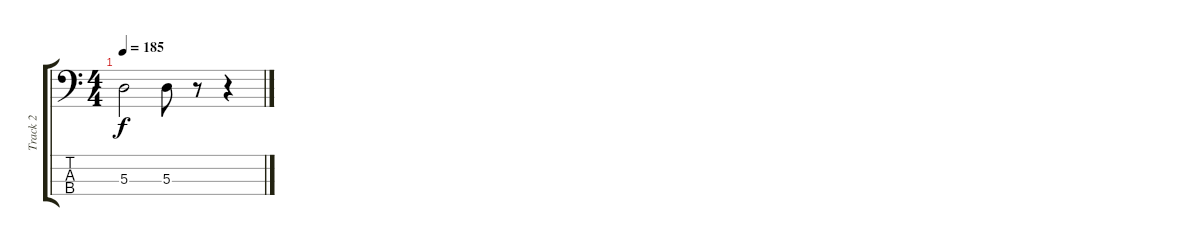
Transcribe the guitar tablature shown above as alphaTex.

\track ("Track 2" "Track 2") {instrument electricbasspick}
\staff {score tabs}
\tuning (G2 D2 A1 E1) {hide}
\ts (4 4)
\tempo 185
\clef f4
\ks c
5.3.2{dy f} 5.3.8 r.8 r.4
